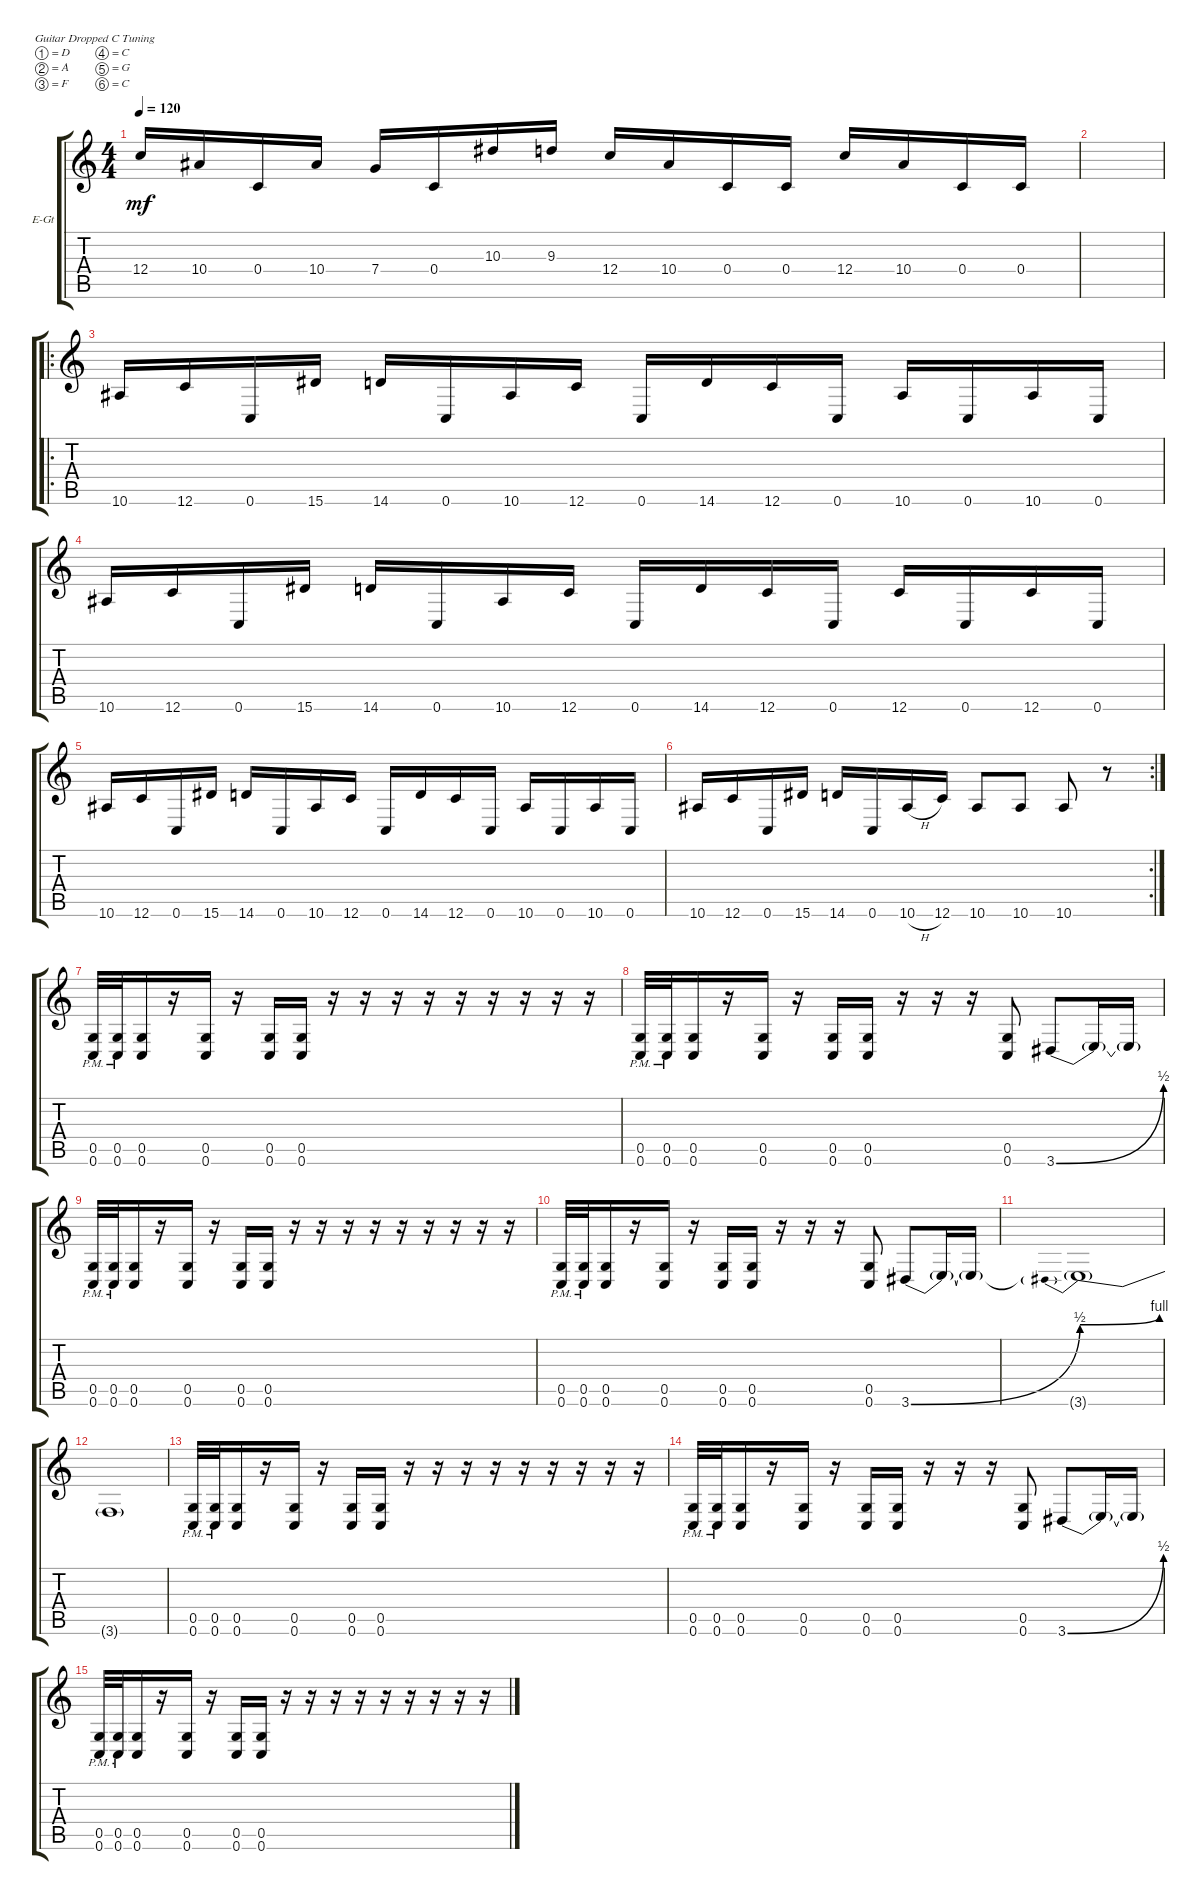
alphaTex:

\defaultSystemsLayout 4
\bracketExtendMode groupsimilarinstruments
\firstSystemTrackNameOrientation horizontal
\otherSystemsTrackNameOrientation horizontal
\track ("Guitar_Master" "E-Gt") {instrument distortionguitar}
\staff {score tabs}
\tuning (D4 A3 F3 C3 G2 C2)
\ts (4 4)
\tempo 120
\clef g2
\ks c
12.4.16{dy mf} 10.4.16 0.4.16 10.4.16 7.4.16 0.4.16 10.3.16 9.3.16 12.4.16 10.4.16 0.4.16 0.4.16 12.4.16 10.4.16 0.4.16 0.4.16 |
|
\ro
10.6.16 12.6.16 0.6.16 15.6.16 14.6.16 0.6.16 10.6.16 12.6.16 0.6.16 14.6.16 12.6.16 0.6.16 10.6.16 0.6.16 10.6.16 0.6.16 |
10.6.16 12.6.16 0.6.16 15.6.16 14.6.16 0.6.16 10.6.16 12.6.16 0.6.16 14.6.16 12.6.16 0.6.16 12.6.16 0.6.16 12.6.16 0.6.16 |
10.6.16 12.6.16 0.6.16 15.6.16 14.6.16 0.6.16 10.6.16 12.6.16 0.6.16 14.6.16 12.6.16 0.6.16 10.6.16 0.6.16 10.6.16 0.6.16 |
\rc 2
10.6.16 12.6.16 0.6.16 15.6.16 14.6.16 0.6.16 10.6{h}.16 12.6.16 10.6.8 10.6.8 10.6.8 r.8 |
(0.5{pm} 0.6).32 (0.6 0.5{pm}).32 (0.5 0.6).16 r.16 (0.5 0.6).16 r.16 (0.6 0.5).16 (0.5 0.6).16 r.16 r.16 r.16 r.16 r.16 r.16 r.16 r.16 r.16 |
(0.5{pm} 0.6).32 (0.6 0.5{pm}).32 (0.5 0.6).16 r.16 (0.5 0.6).16 r.16 (0.6 0.5).16 (0.5 0.6).16 r.16 r.16 r.16 (0.6 0.5).8 3.6{be (bend 0 0 59.4 2)}.8 3.6{t}.16 3.6{t}.16 |
(0.5{pm} 0.6).32 (0.6 0.5{pm}).32 (0.5 0.6).16 r.16 (0.5 0.6).16 r.16 (0.6 0.5).16 (0.5 0.6).16 r.16 r.16 r.16 r.16 r.16 r.16 r.16 r.16 r.16 |
(0.5{pm} 0.6).32 (0.6 0.5{pm}).32 (0.5 0.6).16 r.16 (0.5 0.6).16 r.16 (0.6 0.5).16 (0.5 0.6).16 r.16 r.16 r.16 (0.6 0.5).8 3.6{be (bend 0 0 59.4 2)}.8 3.6{t}.16 3.6{t}.16 |
3.6{be (prebendbend 0 2 15 4) t}.1 |
3.6{t}.1 |
(0.5{pm} 0.6).32 (0.6 0.5{pm}).32 (0.5 0.6).16 r.16 (0.5 0.6).16 r.16 (0.6 0.5).16 (0.5 0.6).16 r.16 r.16 r.16 r.16 r.16 r.16 r.16 r.16 r.16 |
(0.5{pm} 0.6).32 (0.6 0.5{pm}).32 (0.5 0.6).16 r.16 (0.5 0.6).16 r.16 (0.6 0.5).16 (0.5 0.6).16 r.16 r.16 r.16 (0.6 0.5).8 3.6{be (bend 0 0 59.4 2)}.8 3.6{t}.16 3.6{t}.16 |
(0.5{pm} 0.6).32 (0.6 0.5{pm}).32 (0.5 0.6).16 r.16 (0.5 0.6).16 r.16 (0.6 0.5).16 (0.5 0.6).16 r.16 r.16 r.16 r.16 r.16 r.16 r.16 r.16 r.16
